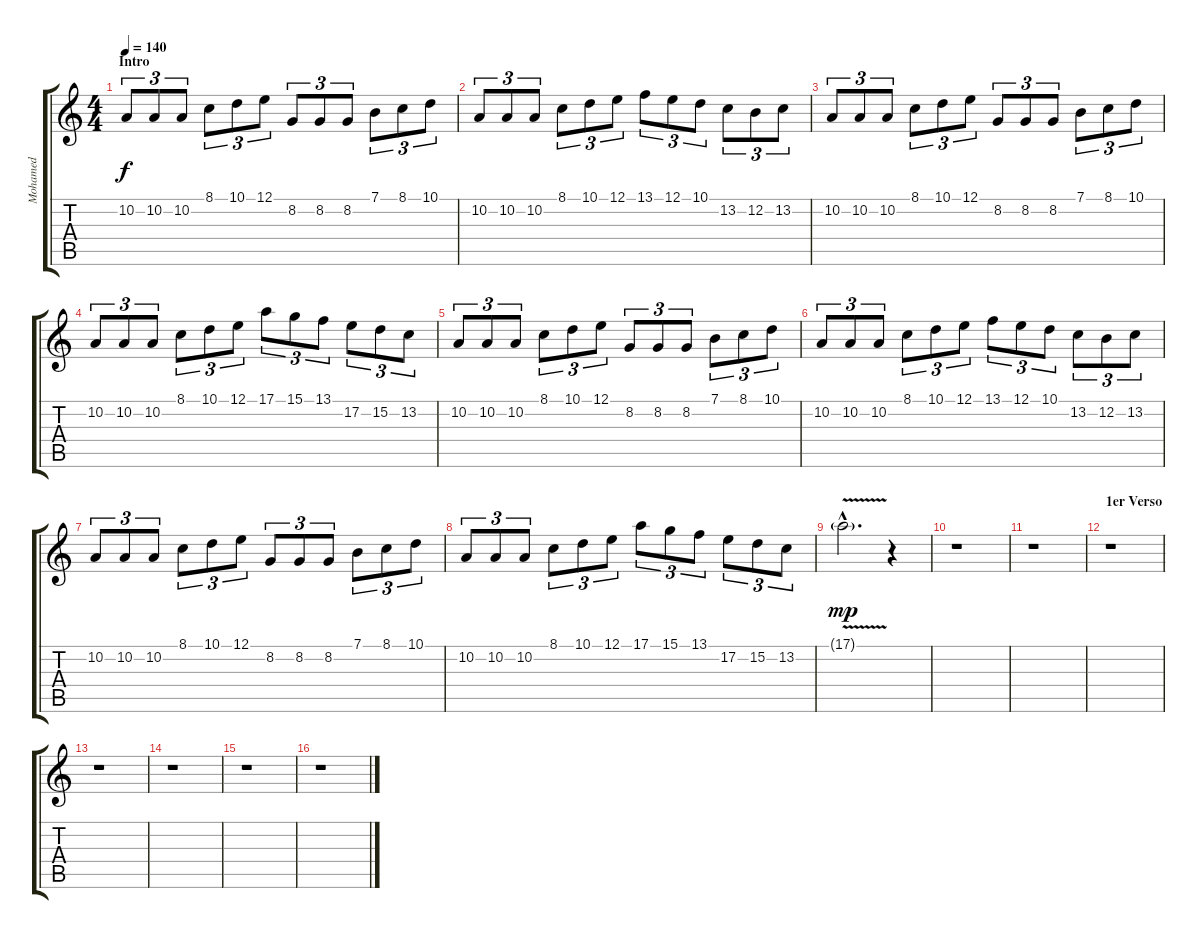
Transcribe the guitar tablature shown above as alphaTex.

\track ("Mohamed" "Mohamed") {instrument violin}
\staff {score tabs}
\tuning (E4 B3 G3 D3 A2 E2) {hide}
\ts (4 4)
\section ("" "Intro")
\tempo 140
\clef g2
\ks c
10.2.8{tu (3 2) dy f instrument violin} 10.2.8{tu (3 2)} 10.2.8{tu (3 2)} 8.1.8{tu (3 2)} 10.1.8{tu (3 2)} 12.1.8{tu (3 2)} 8.2.8{tu (3 2)} 8.2.8{tu (3 2)} 8.2.8{tu (3 2)} 7.1.8{tu (3 2)} 8.1.8{tu (3 2)} 10.1.8{tu (3 2)} |
10.2.8{tu (3 2)} 10.2.8{tu (3 2)} 10.2.8{tu (3 2)} 8.1.8{tu (3 2)} 10.1.8{tu (3 2)} 12.1.8{tu (3 2)} 13.1.8{tu (3 2)} 12.1.8{tu (3 2)} 10.1.8{tu (3 2)} 13.2.8{tu (3 2)} 12.2.8{tu (3 2)} 13.2.8{tu (3 2)} |
10.2.8{tu (3 2)} 10.2.8{tu (3 2)} 10.2.8{tu (3 2)} 8.1.8{tu (3 2)} 10.1.8{tu (3 2)} 12.1.8{tu (3 2)} 8.2.8{tu (3 2)} 8.2.8{tu (3 2)} 8.2.8{tu (3 2)} 7.1.8{tu (3 2)} 8.1.8{tu (3 2)} 10.1.8{tu (3 2)} |
10.2.8{tu (3 2)} 10.2.8{tu (3 2)} 10.2.8{tu (3 2)} 8.1.8{tu (3 2)} 10.1.8{tu (3 2)} 12.1.8{tu (3 2)} 17.1.8{tu (3 2)} 15.1.8{tu (3 2)} 13.1.8{tu (3 2)} 17.2.8{tu (3 2)} 15.2.8{tu (3 2)} 13.2.8{tu (3 2)} |
10.2.8{tu (3 2)} 10.2.8{tu (3 2)} 10.2.8{tu (3 2)} 8.1.8{tu (3 2)} 10.1.8{tu (3 2)} 12.1.8{tu (3 2)} 8.2.8{tu (3 2)} 8.2.8{tu (3 2)} 8.2.8{tu (3 2)} 7.1.8{tu (3 2)} 8.1.8{tu (3 2)} 10.1.8{tu (3 2)} |
10.2.8{tu (3 2)} 10.2.8{tu (3 2)} 10.2.8{tu (3 2)} 8.1.8{tu (3 2)} 10.1.8{tu (3 2)} 12.1.8{tu (3 2)} 13.1.8{tu (3 2)} 12.1.8{tu (3 2)} 10.1.8{tu (3 2)} 13.2.8{tu (3 2)} 12.2.8{tu (3 2)} 13.2.8{tu (3 2)} |
10.2.8{tu (3 2)} 10.2.8{tu (3 2)} 10.2.8{tu (3 2)} 8.1.8{tu (3 2)} 10.1.8{tu (3 2)} 12.1.8{tu (3 2)} 8.2.8{tu (3 2)} 8.2.8{tu (3 2)} 8.2.8{tu (3 2)} 7.1.8{tu (3 2)} 8.1.8{tu (3 2)} 10.1.8{tu (3 2)} |
10.2.8{tu (3 2)} 10.2.8{tu (3 2)} 10.2.8{tu (3 2)} 8.1.8{tu (3 2)} 10.1.8{tu (3 2)} 12.1.8{tu (3 2)} 17.1.8{tu (3 2)} 15.1.8{tu (3 2)} 13.1.8{tu (3 2)} 17.2.8{tu (3 2)} 15.2.8{tu (3 2)} 13.2.8{tu (3 2)} |
17.1{v g hac}.2{d dy mp} r.4 |
r.1 |
r.1 |
\section ("" "1er Verso")
r.1 |
r.1 |
r.1 |
r.1 |
r.1
